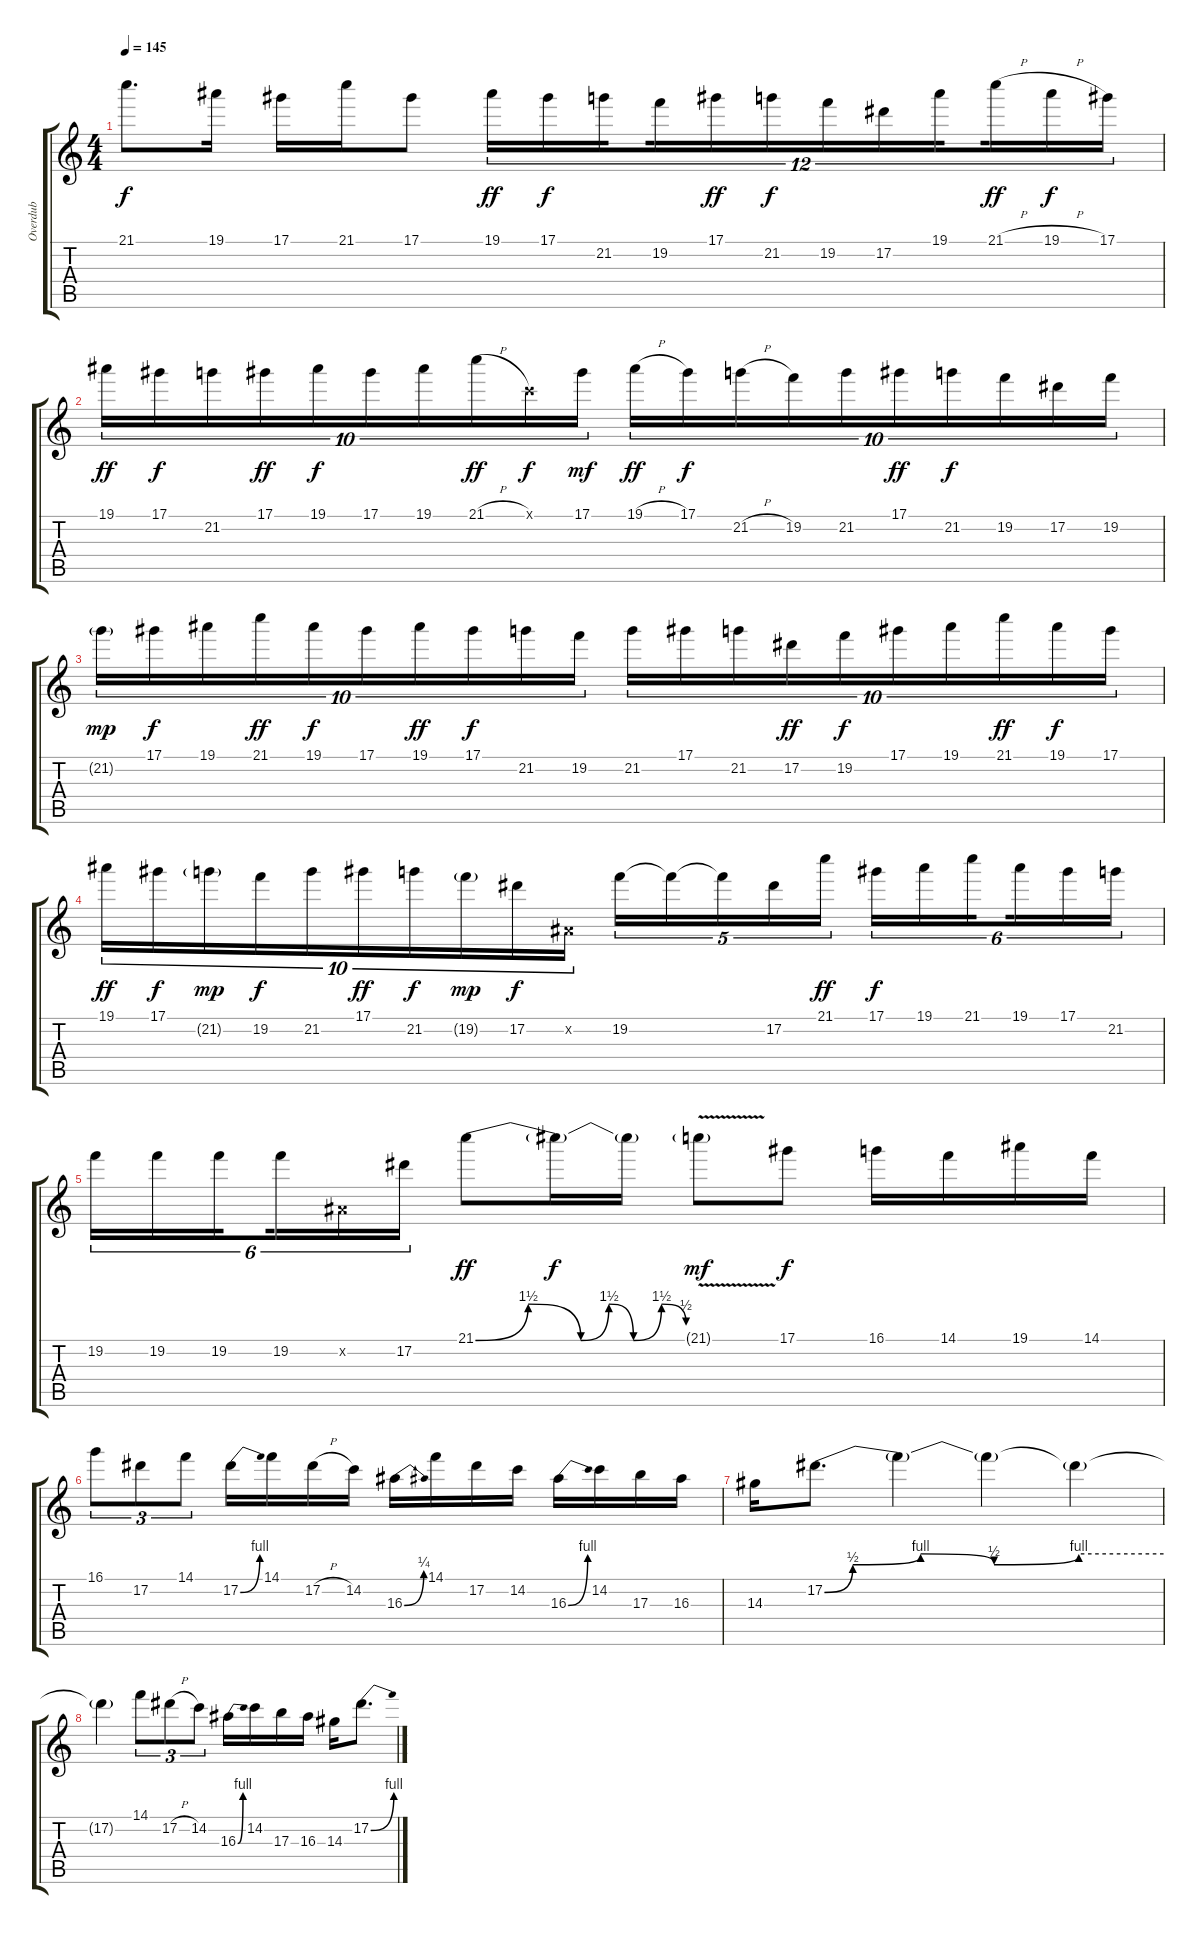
\track ("Overdub" "Overdub") {instrument fretlessbass}
\staff {score tabs}
\tuning (Eb4 Bb3 Gb3 Db3 Ab2 Eb2) {hide}
\ts (4 4)
\tempo 145
\clef g2
\ks c
21.1{t}.8{d dy f volume 8} 19.1.16 17.1.16 21.1.16 17.1.8 19.1.16{tu (12 8) dy ff} 17.1.16{tu (12 8) dy f} 21.2.16{tu (12 8) beam splitsecondary} 19.2.16{tu (12 8)} 17.1.16{tu (12 8) dy ff} 21.2.16{tu (12 8) dy f} 19.2.16{tu (12 8)} 17.2.16{tu (12 8)} 19.1.16{tu (12 8) beam splitsecondary} 21.1{h}.16{tu (12 8) dy ff} 19.1{h}.16{tu (12 8) dy f} 17.1.16{tu (12 8)} |
19.1.16{tu (10 8) dy ff} 17.1.16{tu (10 8) dy f} 21.2.16{tu (10 8)} 17.1.16{tu (10 8) dy ff} 19.1.16{tu (10 8) dy f} 17.1.16{tu (10 8)} 19.1.16{tu (10 8)} 21.1{h}.16{tu (10 8) dy ff} 9.1{x}.16{tu (10 8) dy f} 17.1.16{tu (10 8) dy mf} 19.1{h}.16{tu (10 8) dy ff} 17.1.16{tu (10 8) dy f} 21.2{h}.16{tu (10 8)} 19.2.16{tu (10 8)} 21.2.16{tu (10 8)} 17.1.16{tu (10 8) dy ff} 21.2.16{tu (10 8) dy f} 19.2.16{tu (10 8)} 17.2.16{tu (10 8)} 19.2.16{tu (10 8)} |
21.2{g}.16{tu (10 8) dy mp volume 6} 17.1.16{tu (10 8) dy f} 19.1.16{tu (10 8)} 21.1.16{tu (10 8) dy ff} 19.1.16{tu (10 8) dy f} 17.1.16{tu (10 8)} 19.1.16{tu (10 8) dy ff} 17.1.16{tu (10 8) dy f} 21.2.16{tu (10 8)} 19.2.16{tu (10 8)} 21.2.16{tu (10 8)} 17.1.16{tu (10 8)} 21.2.16{tu (10 8)} 17.2.16{tu (10 8) dy ff} 19.2.16{tu (10 8) dy f} 17.1.16{tu (10 8)} 19.1.16{tu (10 8)} 21.1.16{tu (10 8) dy ff} 19.1.16{tu (10 8) dy f} 17.1.16{tu (10 8)} |
19.1.16{tu (10 8) dy ff} 17.1.16{tu (10 8) dy f} 21.2{g}.16{tu (10 8) dy mp} 19.2.16{tu (10 8) dy f} 21.2.16{tu (10 8)} 17.1.16{tu (10 8) dy ff} 21.2.16{tu (10 8) dy f} 19.2{g}.16{tu (10 8) dy mp} 17.2.16{tu (10 8) dy f} 0.2{x}.16{tu (10 8)} 19.2.16{tu (5 4)} 19.2{t}.16{tu (5 4)} 19.2{t}.16{tu (5 4)} 17.2.16{tu (5 4)} 21.1.16{tu (5 4) dy ff} 17.1.16{tu (6 4) dy f} 19.1.16{tu (6 4)} 21.1.16{tu (6 4) beam splitsecondary} 19.1.16{tu (6 4)} 17.1.16{tu (6 4)} 21.2.16{tu (6 4)} |
19.2.16{tu (6 4) volume 4} 19.2.16{tu (6 4)} 19.2.16{tu (6 4) beam splitsecondary} 19.2.16{tu (6 4)} 0.2{x}.16{tu (6 4)} 17.2.16{tu (6 4)} 21.1{be (custom 0 0 15 6 30 0 38 6 45 0 53 6 60 2)}.8{dy ff} 21.1{t}.16{dy f} 21.1{t}.16 21.1{v g}.8{dy mf} 17.1.8{dy f} 16.1.16 14.1.16 19.1.16 14.1.16 |
16.1.8{tu (3 2)} 17.2.8{tu (3 2)} 14.1.8{tu (3 2)} 17.2{be (bend 0 0 60 4)}.16 14.1.16 17.2{h}.16 14.2.16 16.3{be (bend 0 0 60 1)}.16 14.1.16 17.2.16 14.2.16 16.3{be (bend 0 0 60 4)}.16 14.2.16 17.3.16 16.3.16 |
14.3.16{volume 2} 17.2{be (custom 0 0 5 2 17 4 30 2 45 4 60 4)}.8{d} 17.2{t}.4 17.2{t}.4 17.2{t}.4 |
17.2{t}.4 14.1.8{tu (3 2)} 17.2{h}.8{tu (3 2)} 14.2.8{tu (3 2)} 16.3{be (bend 0 0 60 4)}.16 14.2.16 17.3.16 16.3.16 14.3.16 17.2{be (bend 0 0 60 4)}.8{d}
